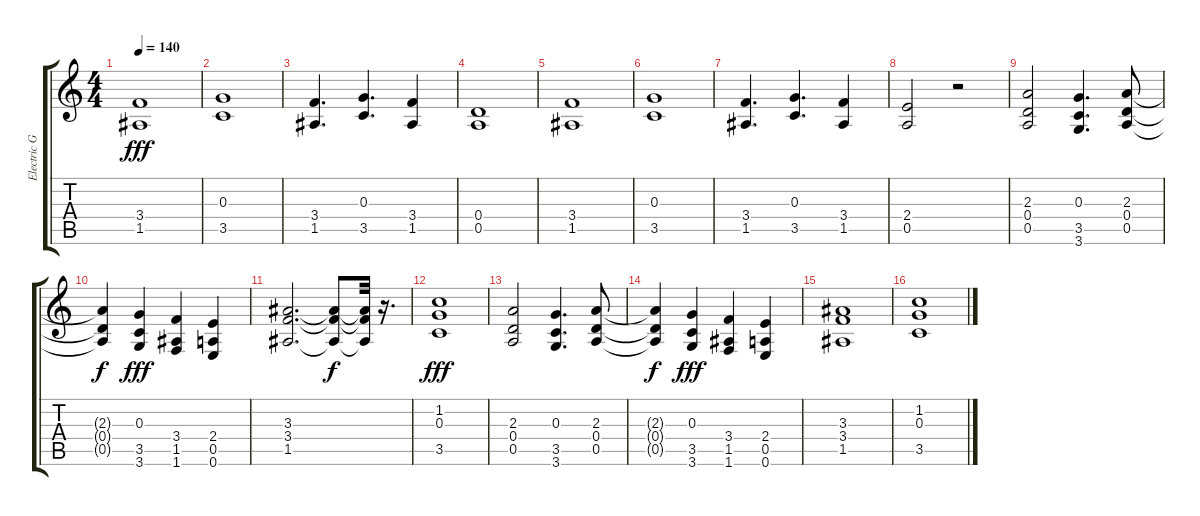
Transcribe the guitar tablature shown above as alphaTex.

\track ("Electric Guitar 1" "Electric G") {instrument distortionguitar}
\staff {score tabs}
\tuning (E4 B3 G3 D3 A2 E2) {hide}
\ts (4 4)
\tempo 140
\clef g2
\ks c
(3.4 1.5).1{dy fff} |
(0.3 3.5).1 |
(3.4 1.5).4{d} (0.3 3.5).4{d} (3.4 1.5).4 |
(0.4 0.5).1 |
(3.4 1.5).1 |
(0.3 3.5).1 |
(3.4 1.5).4{d} (0.3 3.5).4{d} (3.4 1.5).4 |
(2.4 0.5).2 r.2 |
(2.3 0.4 0.5).2 (0.3 3.5 3.6).4{d} (2.3 0.4 0.5).8 |
(2.3{t} 0.4{t} 0.5{t}).4{dy f} (0.3 3.5 3.6).4{dy fff} (3.4 1.5 1.6).4 (2.4 0.5 0.6).4 |
(3.3 3.4 1.5).2{d} (3.3{t} 3.4{t} 1.5{t}).8{dy f} (3.3{t} 3.4{t} 1.5{t}).32 r.16{d} |
(1.2 0.3 3.5).1{dy fff} |
(2.3 0.4 0.5).2 (0.3 3.5 3.6).4{d} (2.3 0.4 0.5).8 |
(2.3{t} 0.4{t} 0.5{t}).4{dy f} (0.3 3.5 3.6).4{dy fff} (3.4 1.5 1.6).4 (2.4 0.5 0.6).4 |
(3.3 3.4 1.5).1 |
(1.2 0.3 3.5).1
